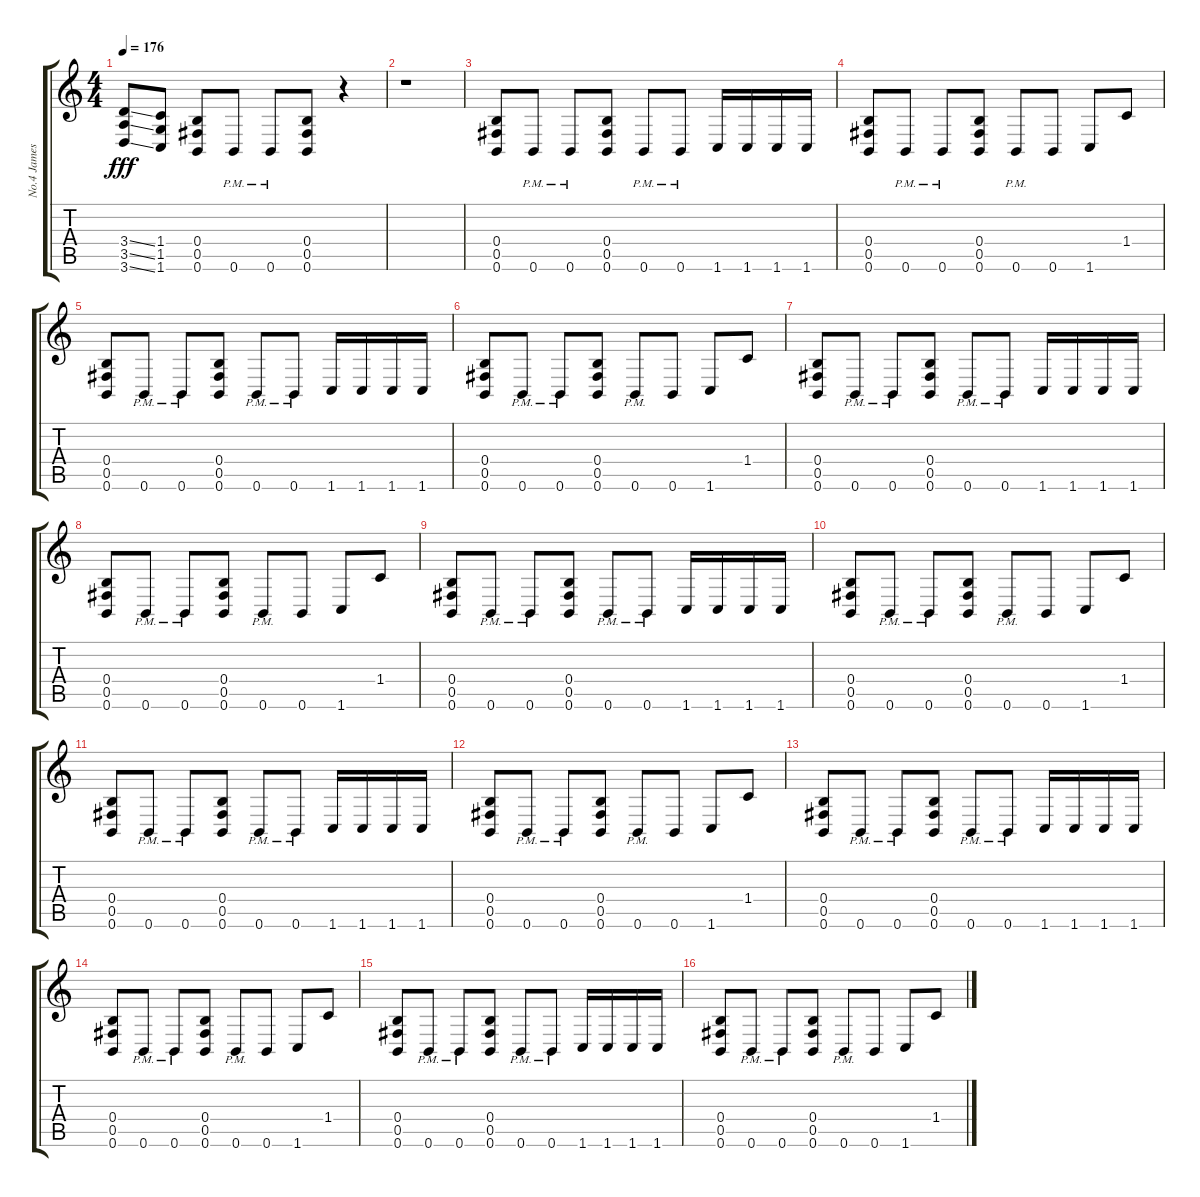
\track ("No.4 James" "No.4 James") {instrument distortionguitar}
\staff {score tabs}
\tuning (Db4 Ab3 E3 B2 Gb2 B1) {hide}
\ts (4 4)
\tempo 176
\clef g2
\ks c
(3.4{ss} 3.5{ss} 3.6{ss}).8{dy fff} (1.4 1.5 1.6).8 (0.4 0.5 0.6).8 0.6{pm}.8 0.6{pm}.8 (0.4 0.5 0.6).8 r.4 |
r.1 |
(0.4 0.5 0.6).8 0.6{pm}.8 0.6{pm}.8 (0.4 0.5 0.6).8 0.6{pm}.8 0.6{pm}.8 1.6.16 1.6.16 1.6.16 1.6.16 |
(0.4 0.5 0.6).8 0.6{pm}.8 0.6{pm}.8 (0.4 0.5 0.6).8 0.6{pm}.8 0.6.8 1.6.8 1.4.8 |
(0.4 0.5 0.6).8 0.6{pm}.8 0.6{pm}.8 (0.4 0.5 0.6).8 0.6{pm}.8 0.6{pm}.8 1.6.16 1.6.16 1.6.16 1.6.16 |
(0.4 0.5 0.6).8 0.6{pm}.8 0.6{pm}.8 (0.4 0.5 0.6).8 0.6{pm}.8 0.6.8 1.6.8 1.4.8 |
(0.4 0.5 0.6).8 0.6{pm}.8 0.6{pm}.8 (0.4 0.5 0.6).8 0.6{pm}.8 0.6{pm}.8 1.6.16 1.6.16 1.6.16 1.6.16 |
(0.4 0.5 0.6).8 0.6{pm}.8 0.6{pm}.8 (0.4 0.5 0.6).8 0.6{pm}.8 0.6.8 1.6.8 1.4.8 |
(0.4 0.5 0.6).8 0.6{pm}.8 0.6{pm}.8 (0.4 0.5 0.6).8 0.6{pm}.8 0.6{pm}.8 1.6.16 1.6.16 1.6.16 1.6.16 |
(0.4 0.5 0.6).8 0.6{pm}.8 0.6{pm}.8 (0.4 0.5 0.6).8 0.6{pm}.8 0.6.8 1.6.8 1.4.8 |
(0.4 0.5 0.6).8 0.6{pm}.8 0.6{pm}.8 (0.4 0.5 0.6).8 0.6{pm}.8 0.6{pm}.8 1.6.16 1.6.16 1.6.16 1.6.16 |
(0.4 0.5 0.6).8 0.6{pm}.8 0.6{pm}.8 (0.4 0.5 0.6).8 0.6{pm}.8 0.6.8 1.6.8 1.4.8 |
(0.4 0.5 0.6).8 0.6{pm}.8 0.6{pm}.8 (0.4 0.5 0.6).8 0.6{pm}.8 0.6{pm}.8 1.6.16 1.6.16 1.6.16 1.6.16 |
(0.4 0.5 0.6).8 0.6{pm}.8 0.6{pm}.8 (0.4 0.5 0.6).8 0.6{pm}.8 0.6.8 1.6.8 1.4.8 |
(0.4 0.5 0.6).8 0.6{pm}.8 0.6{pm}.8 (0.4 0.5 0.6).8 0.6{pm}.8 0.6{pm}.8 1.6.16 1.6.16 1.6.16 1.6.16 |
(0.4 0.5 0.6).8 0.6{pm}.8 0.6{pm}.8 (0.4 0.5 0.6).8 0.6{pm}.8 0.6.8 1.6.8 1.4.8
